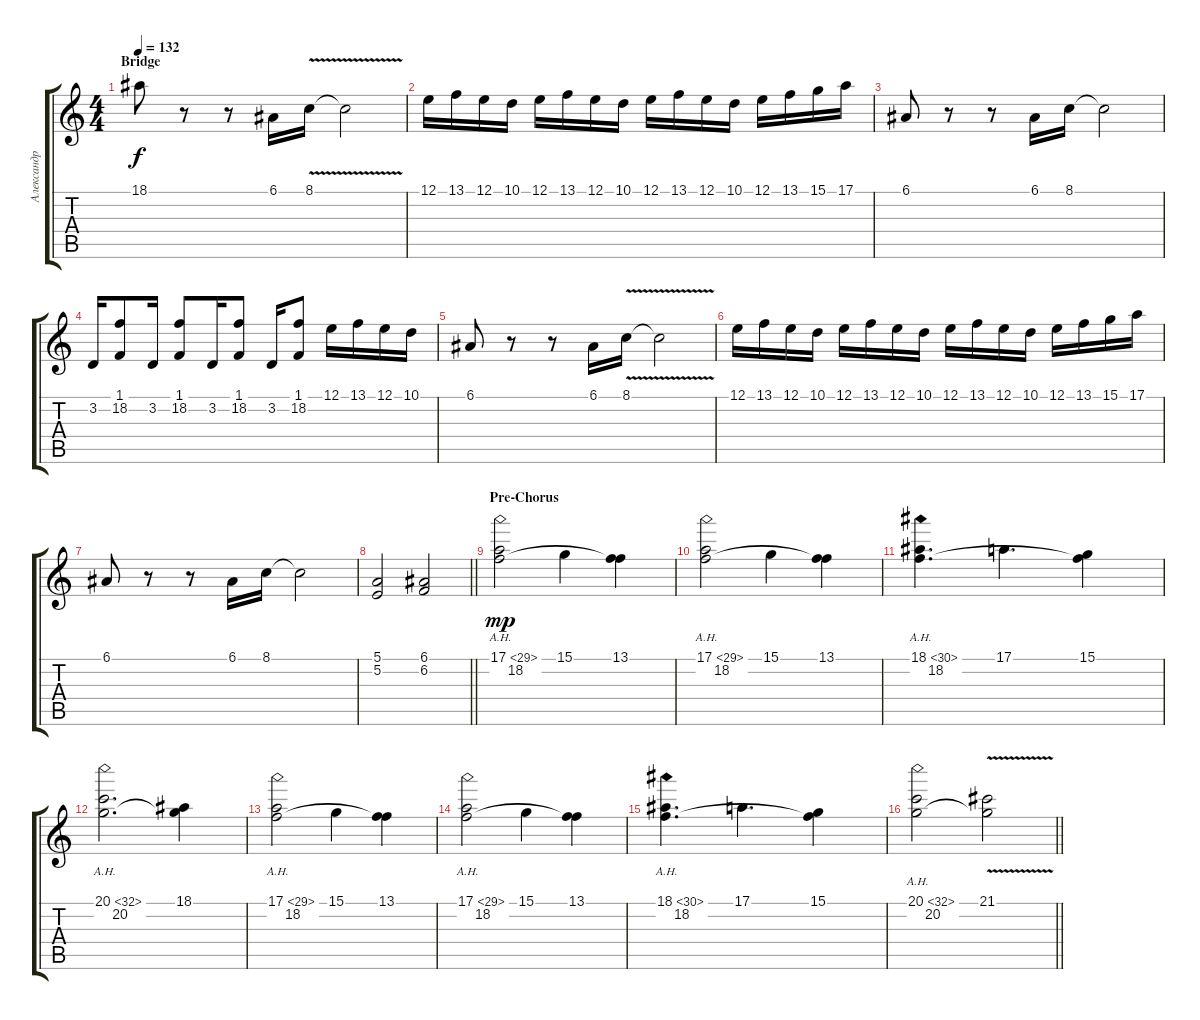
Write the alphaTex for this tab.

\track ("Александр \"Wish\" Андрюхин" "Александр ") {instrument synthstrings1}
\staff {score tabs}
\tuning (E4 B3 G3 D3 A2 E2) {hide}
\ts (4 4)
\section ("" "Bridge")
\tempo 132
\clef g2
\ks c
18.1.8{dy f} r.8 r.8 6.1.16 8.1{v}.16 8.1{t}.2 |
12.1.16 13.1.16 12.1.16 10.1.16 12.1.16 13.1.16 12.1.16 10.1.16 12.1.16 13.1.16 12.1.16 10.1.16 12.1.16 13.1.16 15.1.16 17.1.16 |
6.1.8 r.8 r.8 6.1.16 8.1.16 8.1{t}.2 |
3.2.16 (1.1 18.2).8 3.2.16 (1.1 18.2).8 3.2.16 (1.1 18.2).8 3.2.16 (1.1 18.2).8 12.1.16 13.1.16 12.1.16 10.1.16 |
6.1.8 r.8 r.8 6.1.16 8.1{v}.16 8.1{t}.2 |
12.1.16 13.1.16 12.1.16 10.1.16 12.1.16 13.1.16 12.1.16 10.1.16 12.1.16 13.1.16 12.1.16 10.1.16 12.1.16 13.1.16 15.1.16 17.1.16 |
6.1.8 r.8 r.8 6.1.16 8.1.16 8.1{t}.2 |
\barLineRight lightlight
(5.1 5.2).2 (6.1 6.2).2 |
\section ("" "Pre-Chorus")
(17.1{ah 12} 18.2).2{dy mp} 15.1.4 (13.1 18.2{t}).4 |
(17.1{ah 12} 18.2).2 15.1.4 (13.1 18.2{t}).4 |
(18.1{ah 12} 18.2).4{d} 17.1.4{d} (15.1 18.2{t}).4 |
(20.1{ah 12} 20.2).2{d} (18.1 20.2{t}).4 |
(17.1{ah 12} 18.2).2 15.1.4 (13.1 18.2{t}).4 |
(17.1{ah 12} 18.2).2 15.1.4 (13.1 18.2{t}).4 |
(18.1{ah 12} 18.2).4{d} 17.1.4{d} (15.1 18.2{t}).4 |
\barLineRight lightlight
(20.1{ah 12} 20.2).2 (21.1{v} 20.2{t}).2
